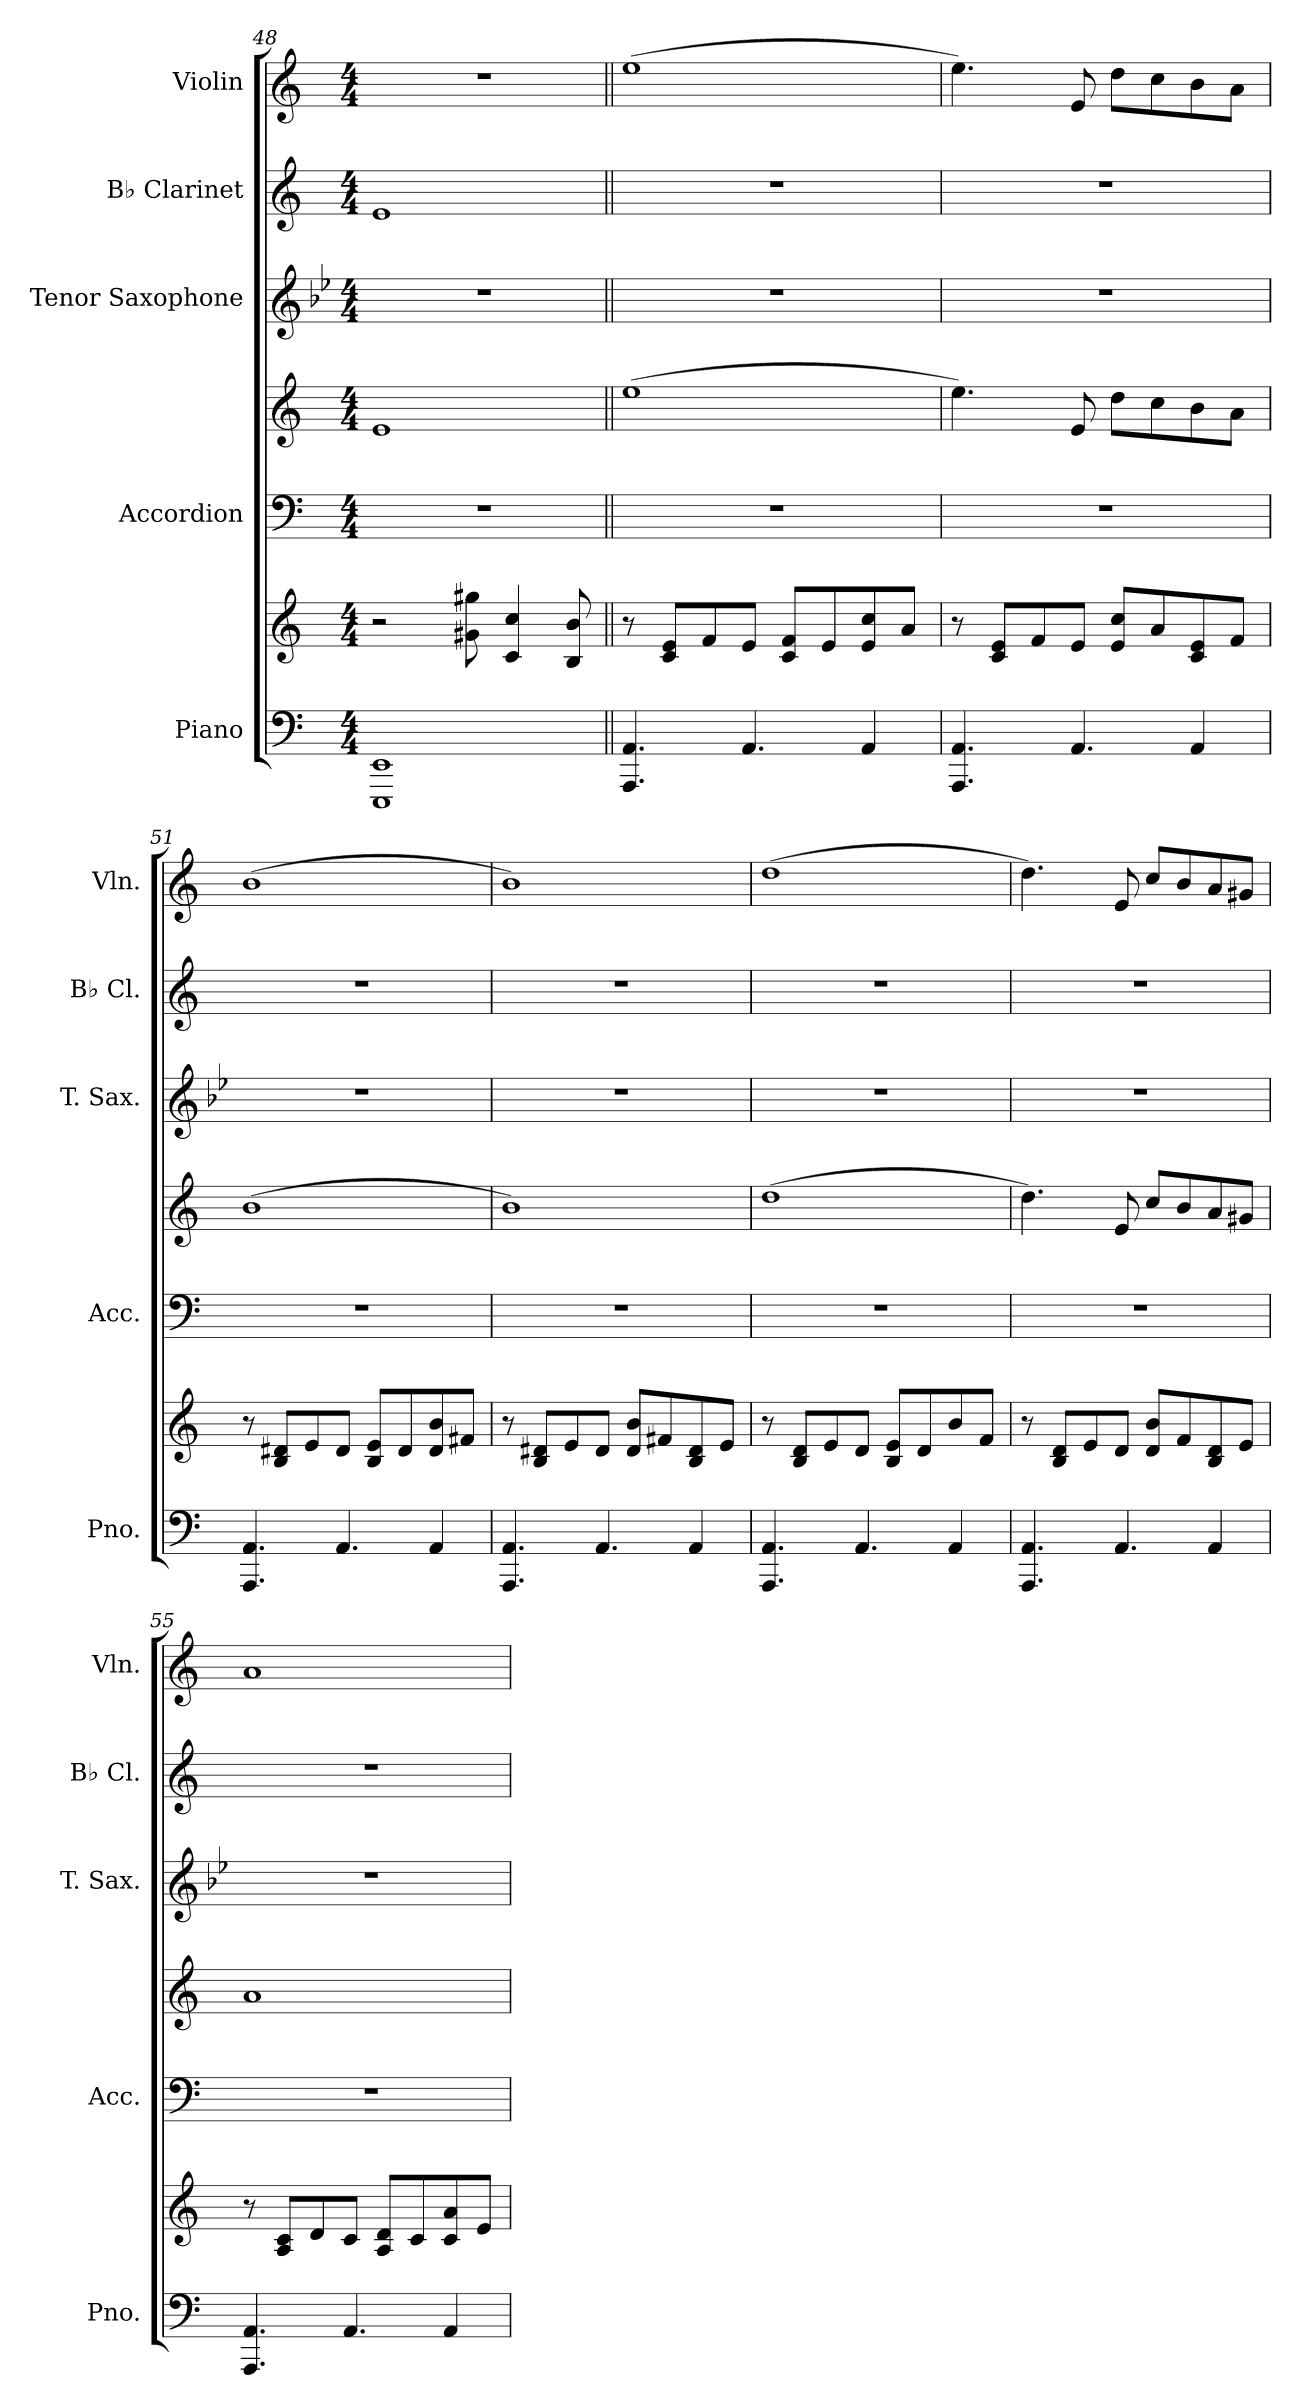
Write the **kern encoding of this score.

**kern	**kern	**kern	**kern	**kern	**kern	**kern
*part5	*part5	*part4	*part4	*part3	*part2	*part1
*staff7	*staff6	*staff5	*staff4	*staff3	*staff2	*staff1
*I"Piano	*	*I"Accordion	*	*I"Tenor Saxophone	*I"B♭ Clarinet	*I"Violin
*I'Pno.	*	*I'Acc.	*	*I'T. Sax.	*I'B♭ Cl.	*I'Vln.
*clefF4	*clefG2	*clefF4	*clefG2	*clefG2	*clefG2	*clefG2
*	*	*	*	*ITrd8c14	*ITrd1c2	*
*k[]	*k[]	*k[]	*k[]	*k[b-e-]	*k[b-e-]	*k[]
*C:	*C:	*C:	*C:	*B-:	*B-:	*C:
*M4/4	*M4/4	*M4/4	*M4/4	*M4/4	*M4/4	*M4/4
=48	=48	=48	=48	=48	=48	=48
1EEE 1EE	2r	1r	1e	1r	1d	1r
.	8g#X\ 8gg#X\	.	.	.	.	.
.	4c/ 4cc/	.	.	.	.	.
.	8B/ 8b/	.	.	.	.	.
!!LO:PB:g=z
=49||	=49||	=49||	=49||	=49||	=49||	=49||
4.AAA/ 4.AA/	8r	1r	(1ee	1r	1r	(1ee
.	8c/ 8e/L	.	.	.	.	.
.	8f/	.	.	.	.	.
4.AA/	8e/J	.	.	.	.	.
.	8c/ 8f/L	.	.	.	.	.
.	8e/	.	.	.	.	.
4AA/	8e/ 8cc/	.	.	.	.	.
.	8a/J	.	.	.	.	.
=50	=50	=50	=50	=50	=50	=50
4.AAA/ 4.AA/	8r	1r	4.ee\)	1r	1r	4.ee\)
.	8c/ 8e/L	.	.	.	.	.
.	8f/	.	.	.	.	.
4.AA/	8e/J	.	8e/	.	.	8e/
.	8e/ 8cc/L	.	8dd\L	.	.	8dd\L
.	8a/	.	8cc\	.	.	8cc\
4AA/	8c/ 8e/	.	8b\	.	.	8b\
.	8f/J	.	8a\J	.	.	8a\J
=51	=51	=51	=51	=51	=51	=51
4.AAA/ 4.AA/	8r	1r	(1b	1r	1r	(1b
.	8B/ 8d#X/L	.	.	.	.	.
.	8e/	.	.	.	.	.
4.AA/	8d#/J	.	.	.	.	.
.	8B/ 8e/L	.	.	.	.	.
.	8d#/	.	.	.	.	.
4AA/	8d#/ 8b/	.	.	.	.	.
.	8f#X/J	.	.	.	.	.
=52	=52	=52	=52	=52	=52	=52
4.AAA/ 4.AA/	8r	1r	1b)	1r	1r	1b)
.	8B/ 8d#X/L	.	.	.	.	.
.	8e/	.	.	.	.	.
4.AA/	8d#/J	.	.	.	.	.
.	8d#/ 8b/L	.	.	.	.	.
.	8f#X/	.	.	.	.	.
4AA/	8B/ 8d#/	.	.	.	.	.
.	8e/J	.	.	.	.	.
!!LO:PB:g=z
=53	=53	=53	=53	=53	=53	=53
4.AAA/ 4.AA/	8r	1r	(1dd	1r	1r	(1dd
.	8B/ 8d/L	.	.	.	.	.
.	8e/	.	.	.	.	.
4.AA/	8d/J	.	.	.	.	.
.	8B/ 8e/L	.	.	.	.	.
.	8d/	.	.	.	.	.
4AA/	8b/	.	.	.	.	.
.	8f/J	.	.	.	.	.
=54	=54	=54	=54	=54	=54	=54
4.AAA/ 4.AA/	8r	1r	4.dd\)	1r	1r	4.dd\)
.	8B/ 8d/L	.	.	.	.	.
.	8e/	.	.	.	.	.
4.AA/	8d/J	.	8e/	.	.	8e/
.	8d/ 8b/L	.	8cc/L	.	.	8cc/L
.	8f/	.	8b/	.	.	8b/
4AA/	8B/ 8d/	.	8a/	.	.	8a/
.	8e/J	.	8g#X/J	.	.	8g#X/J
=55	=55	=55	=55	=55	=55	=55
4.AAA/ 4.AA/	8r	1r	1a	1r	1r	1a
.	8A/ 8c/L	.	.	.	.	.
.	8d/	.	.	.	.	.
4.AA/	8c/J	.	.	.	.	.
.	8A/ 8d/L	.	.	.	.	.
.	8c/	.	.	.	.	.
4AA/	8c/ 8a/	.	.	.	.	.
.	8e/J	.	.	.	.	.
=	=	=	=	=	=	=
*-	*-	*-	*-	*-	*-	*-
